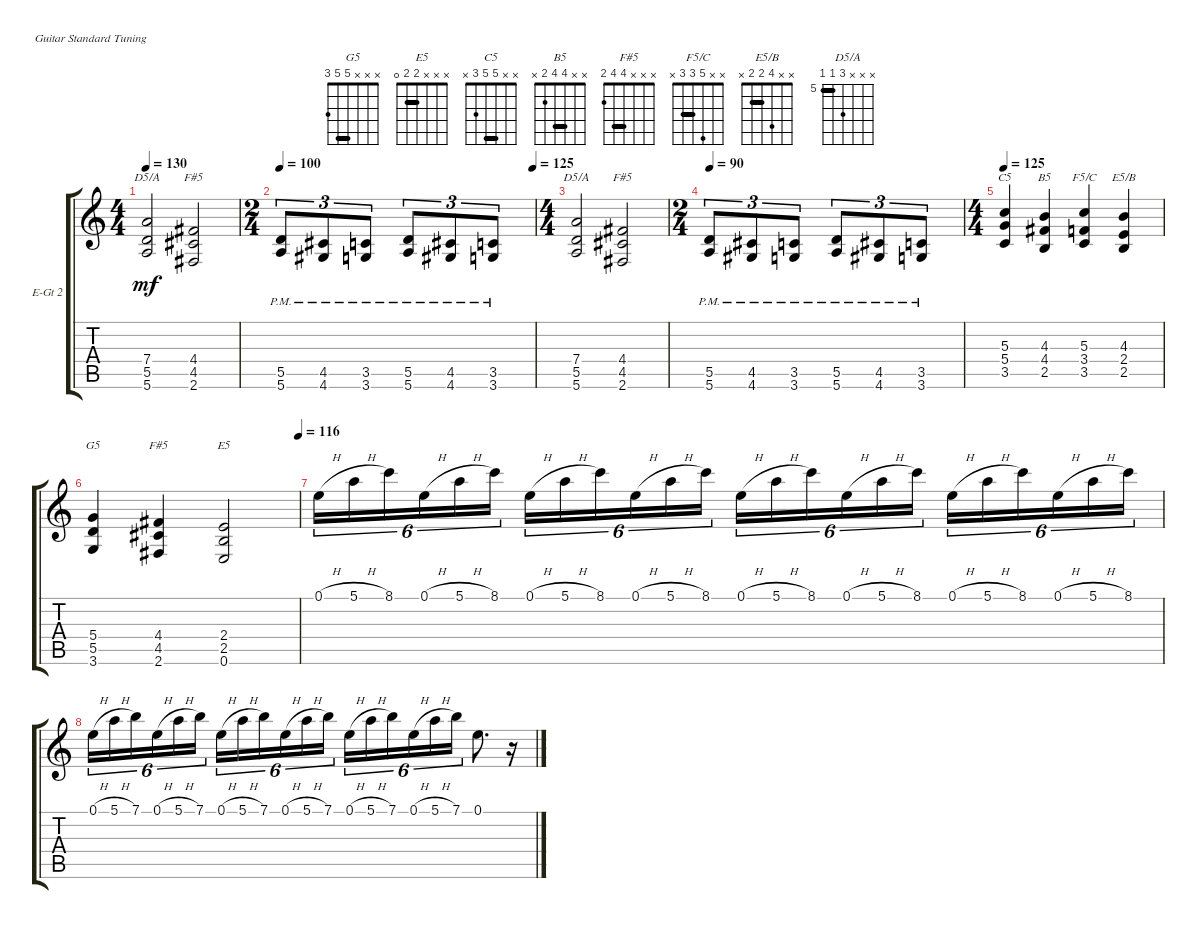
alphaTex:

\bracketExtendMode groupsimilarinstruments
\firstSystemTrackNameOrientation horizontal
\otherSystemsTrackNameOrientation horizontal
\track ("Guitar 2 (Kirk Hammett)" "E-Gt 2") {instrument distortionguitar}
\staff {score tabs}
\tuning (E4 B3 G3 D3 A2 E2)
\chord ("G5" x x x 5 5 3) {barre 5}
\chord ("E5" x x x 2 2 0) {barre 2}
\chord ("C5" x x 5 5 3 x) {barre 5}
\chord ("B5" x x 4 4 2 x) {barre 4}
\chord ("F#5" x x x 4 4 2) {barre 4}
\chord ("F5/C" x x 5 3 3 x) {barre 3}
\chord ("E5/B" x x 4 2 2 x) {barre 2}
\chord ("D5/A" x x x 7 5 5) {firstfret 5 barre 5}
\ts (4 4)
\tempo 130
\clef g2
\ks c
(5.5 5.6 7.4).2{ch "D5/A" dy mf} (4.5 2.6 4.4).2{ch "F#5"} |
\ts (2 4)
\tempo 100
\tempo (125 0.99375)
(5.5{pm} 5.6{pm}).8{tu (3 2)} (4.5{pm} 4.6{pm}).8{tu (3 2)} (3.5{pm} 3.6{pm}).8{tu (3 2)} (5.5{pm} 5.6{pm}).8{tu (3 2)} (4.5{pm} 4.6{pm}).8{tu (3 2)} (3.5{pm} 3.6{pm}).8{tu (3 2)} |
\ts (4 4)
(5.5 5.6 7.4).2{ch "D5/A"} (4.5 2.6 4.4).2{ch "F#5"} |
\ts (2 4)
\tempo (90 0.00625)
(5.5{pm} 5.6{pm}).8{tu (3 2)} (4.5{pm} 4.6{pm}).8{tu (3 2)} (3.5{pm} 3.6{pm}).8{tu (3 2)} (5.5{pm} 5.6{pm}).8{tu (3 2)} (4.5{pm} 4.6{pm}).8{tu (3 2)} (3.5{pm} 3.6{pm}).8{tu (3 2)} |
\ts (4 4)
\tempo 125
(5.4 3.5 5.3).4{ch "C5"} (4.4 2.5 4.3).4{ch "B5"} (5.3 3.4 3.5).4{ch "F5/C"} (4.3 2.4 2.5).4{ch "E5/B"} |
\tempo (116 1)
(5.5 3.6 5.4).4{ch "G5"} (4.5 2.6 4.4).4{ch "F#5"} (2.5 0.6 2.4).2{ch "E5"} |
0.1{h}.16{tu (6 4)} 5.1{h}.16{tu (6 4)} 8.1.16{tu (6 4)} 0.1{h}.16{tu (6 4)} 5.1{h}.16{tu (6 4)} 8.1.16{tu (6 4)} 0.1{h}.16{tu (6 4)} 5.1{h}.16{tu (6 4)} 8.1.16{tu (6 4)} 0.1{h}.16{tu (6 4)} 5.1{h}.16{tu (6 4)} 8.1.16{tu (6 4)} 0.1{h}.16{tu (6 4)} 5.1{h}.16{tu (6 4)} 8.1.16{tu (6 4)} 0.1{h}.16{tu (6 4)} 5.1{h}.16{tu (6 4)} 8.1.16{tu (6 4)} 0.1{h}.16{tu (6 4)} 5.1{h}.16{tu (6 4)} 8.1.16{tu (6 4)} 0.1{h}.16{tu (6 4)} 5.1{h}.16{tu (6 4)} 8.1.16{tu (6 4)} |
0.1{h}.16{tu (6 4)} 5.1{h}.16{tu (6 4)} 7.1.16{tu (6 4)} 0.1{h}.16{tu (6 4)} 5.1{h}.16{tu (6 4)} 7.1.16{tu (6 4)} 0.1{h}.16{tu (6 4)} 5.1{h}.16{tu (6 4)} 7.1.16{tu (6 4)} 0.1{h}.16{tu (6 4)} 5.1{h}.16{tu (6 4)} 7.1.16{tu (6 4)} 0.1{h}.16{tu (6 4)} 5.1{h}.16{tu (6 4)} 7.1.16{tu (6 4)} 0.1{h}.16{tu (6 4)} 5.1{h}.16{tu (6 4)} 7.1.16{tu (6 4)} 0.1.8{d} r.16
